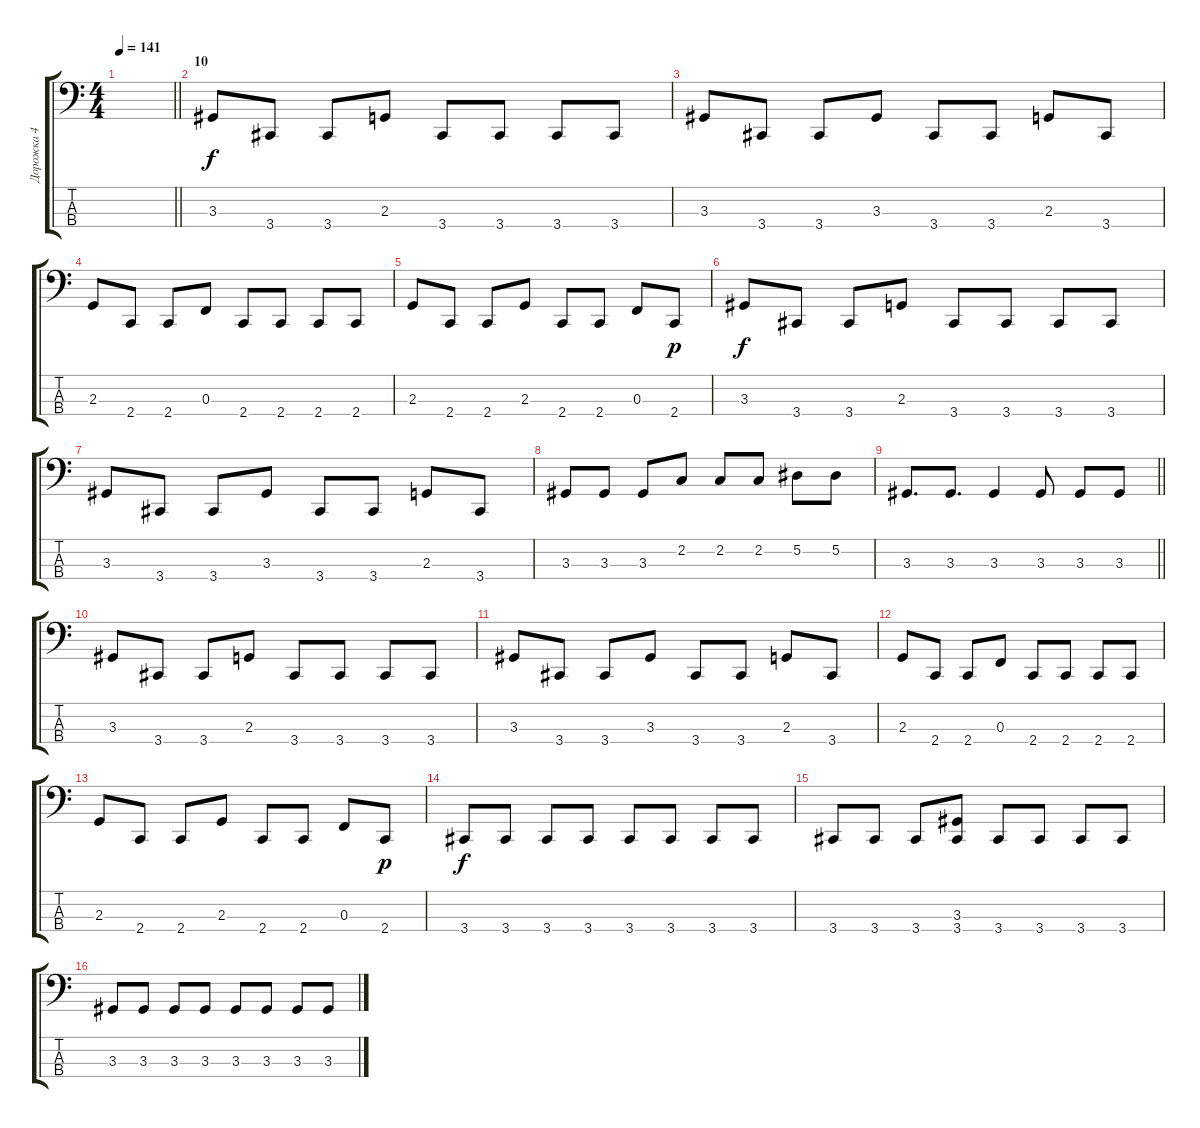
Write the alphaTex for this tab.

\track ("Дорожка 4" "Дорожка 4") {instrument electricbasspick}
\staff {score tabs}
\tuning (Eb2 Bb1 F1 Bb0) {hide}
\ts (4 4)
\tempo 141
\clef f4
\barLineRight lightlight
\ks c
|
\section ("" "10")
3.3.8 3.4.8 3.4.8 2.3.8 3.4.8 3.4.8 3.4.8 3.4.8 |
3.3.8 3.4.8 3.4.8 3.3.8 3.4.8 3.4.8 2.3.8 3.4.8 |
2.3.8 2.4.8 2.4.8 0.3.8 2.4.8 2.4.8 2.4.8 2.4.8 |
2.3.8 2.4.8 2.4.8 2.3.8 2.4.8 2.4.8 0.3.8 2.4.8{dy p} |
3.3.8{dy f} 3.4.8 3.4.8 2.3.8 3.4.8 3.4.8 3.4.8 3.4.8 |
3.3.8 3.4.8 3.4.8 3.3.8 3.4.8 3.4.8 2.3.8 3.4.8 |
3.3.8 3.3.8 3.3.8 2.2.8 2.2.8 2.2.8 5.2.8 5.2.8 |
\barLineRight lightlight
3.3.8{d} 3.3.8{d} 3.3.4 3.3.8 3.3.8 3.3.8 |
3.3.8 3.4.8 3.4.8 2.3.8 3.4.8 3.4.8 3.4.8 3.4.8 |
3.3.8 3.4.8 3.4.8 3.3.8 3.4.8 3.4.8 2.3.8 3.4.8 |
2.3.8 2.4.8 2.4.8 0.3.8 2.4.8 2.4.8 2.4.8 2.4.8 |
2.3.8 2.4.8 2.4.8 2.3.8 2.4.8 2.4.8 0.3.8 2.4.8{dy p} |
3.4.8{dy f} 3.4.8 3.4.8 3.4.8 3.4.8 3.4.8 3.4.8 3.4.8 |
3.4.8 3.4.8 3.4.8 (3.3 3.4).8 3.4.8 3.4.8 3.4.8 3.4.8 |
3.3.8 3.3.8 3.3.8 3.3.8 3.3.8 3.3.8 3.3.8 3.3.8
